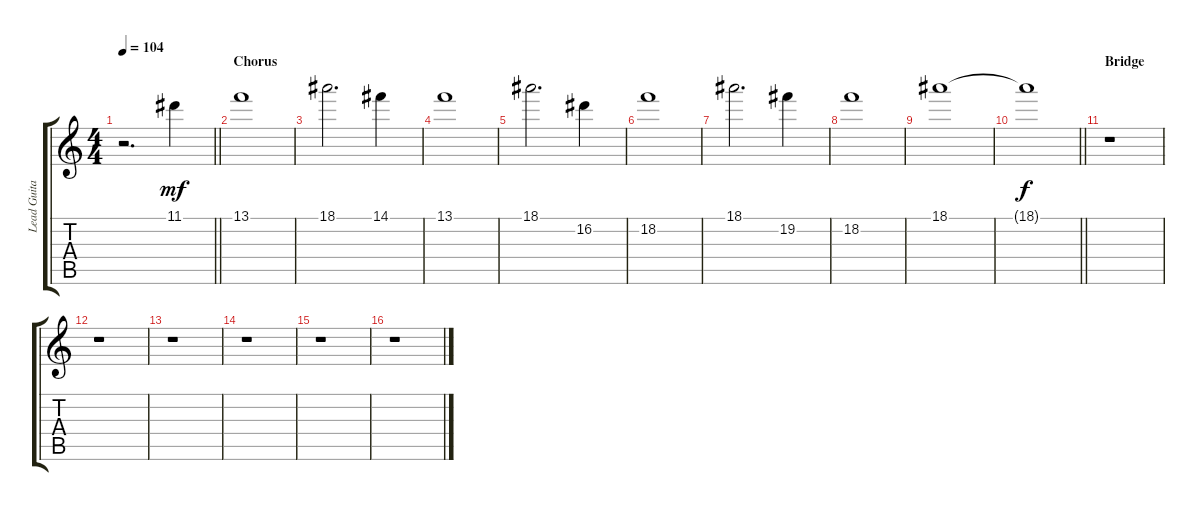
\track ("Lead Guitar - Brad Delson" "Lead Guita") {instrument distortionguitar}
\staff {score tabs}
\tuning (E4 B3 G3 D3 A2 E2) {hide}
\ts (4 4)
\tempo 104
\clef g2
\barLineRight lightlight
\ks c
r.2{d dy mf} 11.1.4 |
\section ("" "Chorus")
13.1.1 |
18.1.2{d} 14.1.4 |
13.1.1 |
18.1.2{d} 16.2.4 |
18.2.1 |
18.1.2{d} 19.2.4 |
18.2.1 |
18.1.1 |
\barLineRight lightlight
18.1{t}.1{dy f} |
\section ("" "Bridge")
r.1 |
r.1 |
r.1 |
r.1 |
r.1 |
r.1
